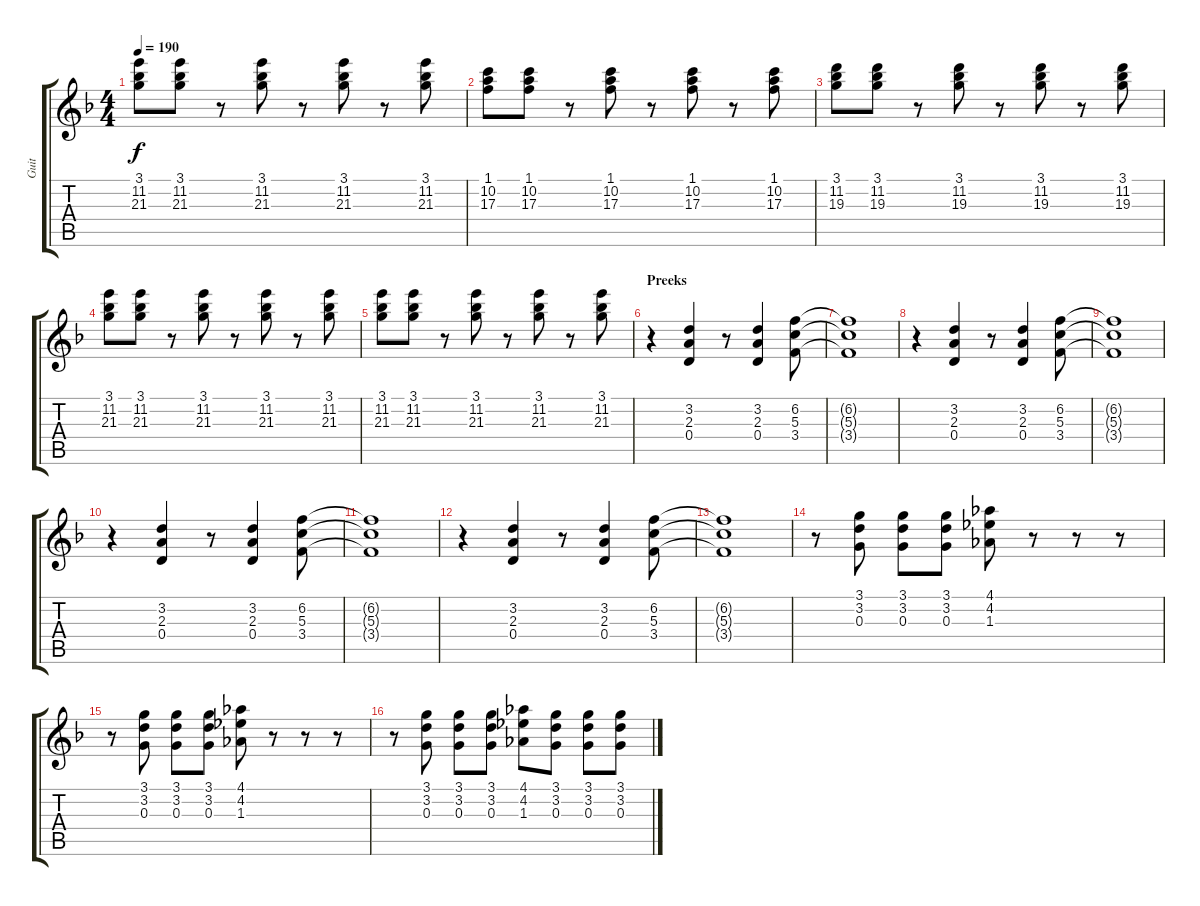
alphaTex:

\track ("Guit" "Guit") {instrument electricguitarclean}
\staff {score tabs}
\tuning (E4 B3 G3 D3 A2 E2) {hide}
\ts (4 4)
\tempo 190
\clef g2
\ks f
(3.1 11.2 21.3).8{dy f} (3.1 11.2 21.3).8 r.8 (3.1 11.2 21.3).8 r.8 (3.1 11.2 21.3).8 r.8 (3.1 11.2 21.3).8 |
(1.1 10.2 17.3).8 (1.1 10.2 17.3).8 r.8 (1.1 10.2 17.3).8 r.8 (1.1 10.2 17.3).8 r.8 (1.1 10.2 17.3).8 |
(3.1 11.2 19.3).8 (3.1 11.2 19.3).8 r.8 (3.1 11.2 19.3).8 r.8 (3.1 11.2 19.3).8 r.8 (3.1 11.2 19.3).8 |
(3.1 11.2 21.3).8 (3.1 11.2 21.3).8 r.8 (3.1 11.2 21.3).8 r.8 (3.1 11.2 21.3).8 r.8 (3.1 11.2 21.3).8 |
(3.1 11.2 21.3).8 (3.1 11.2 21.3).8 r.8 (3.1 11.2 21.3).8 r.8 (3.1 11.2 21.3).8 r.8 (3.1 11.2 21.3).8 |
\section ("" "Preeks")
r.4{volume 13 instrument distortionguitar} (3.2 2.3 0.4).4 r.8 (3.2 2.3 0.4).4 (6.2 5.3 3.4).8 |
(6.2{t} 5.3{t} 3.4{t}).1 |
r.4{volume 13 instrument distortionguitar} (3.2 2.3 0.4).4 r.8 (3.2 2.3 0.4).4 (6.2 5.3 3.4).8 |
(6.2{t} 5.3{t} 3.4{t}).1 |
r.4{volume 13 instrument distortionguitar} (3.2 2.3 0.4).4 r.8 (3.2 2.3 0.4).4 (6.2 5.3 3.4).8 |
(6.2{t} 5.3{t} 3.4{t}).1 |
r.4{volume 13 instrument distortionguitar} (3.2 2.3 0.4).4 r.8 (3.2 2.3 0.4).4 (6.2 5.3 3.4).8 |
(6.2{t} 5.3{t} 3.4{t}).1 |
r.8 (3.1 3.2 0.3).8 (3.1 3.2 0.3).8 (3.1 3.2 0.3).8 (4.1 4.2 1.3).8 r.8 r.8 r.8 |
r.8 (3.1 3.2 0.3).8 (3.1 3.2 0.3).8 (3.1 3.2 0.3).8 (4.1 4.2 1.3).8 r.8 r.8 r.8 |
r.8 (3.1 3.2 0.3).8 (3.1 3.2 0.3).8 (3.1 3.2 0.3).8 (4.1 4.2 1.3).8 (3.1 3.2 0.3).8 (3.1 3.2 0.3).8 (3.1 3.2 0.3).8
